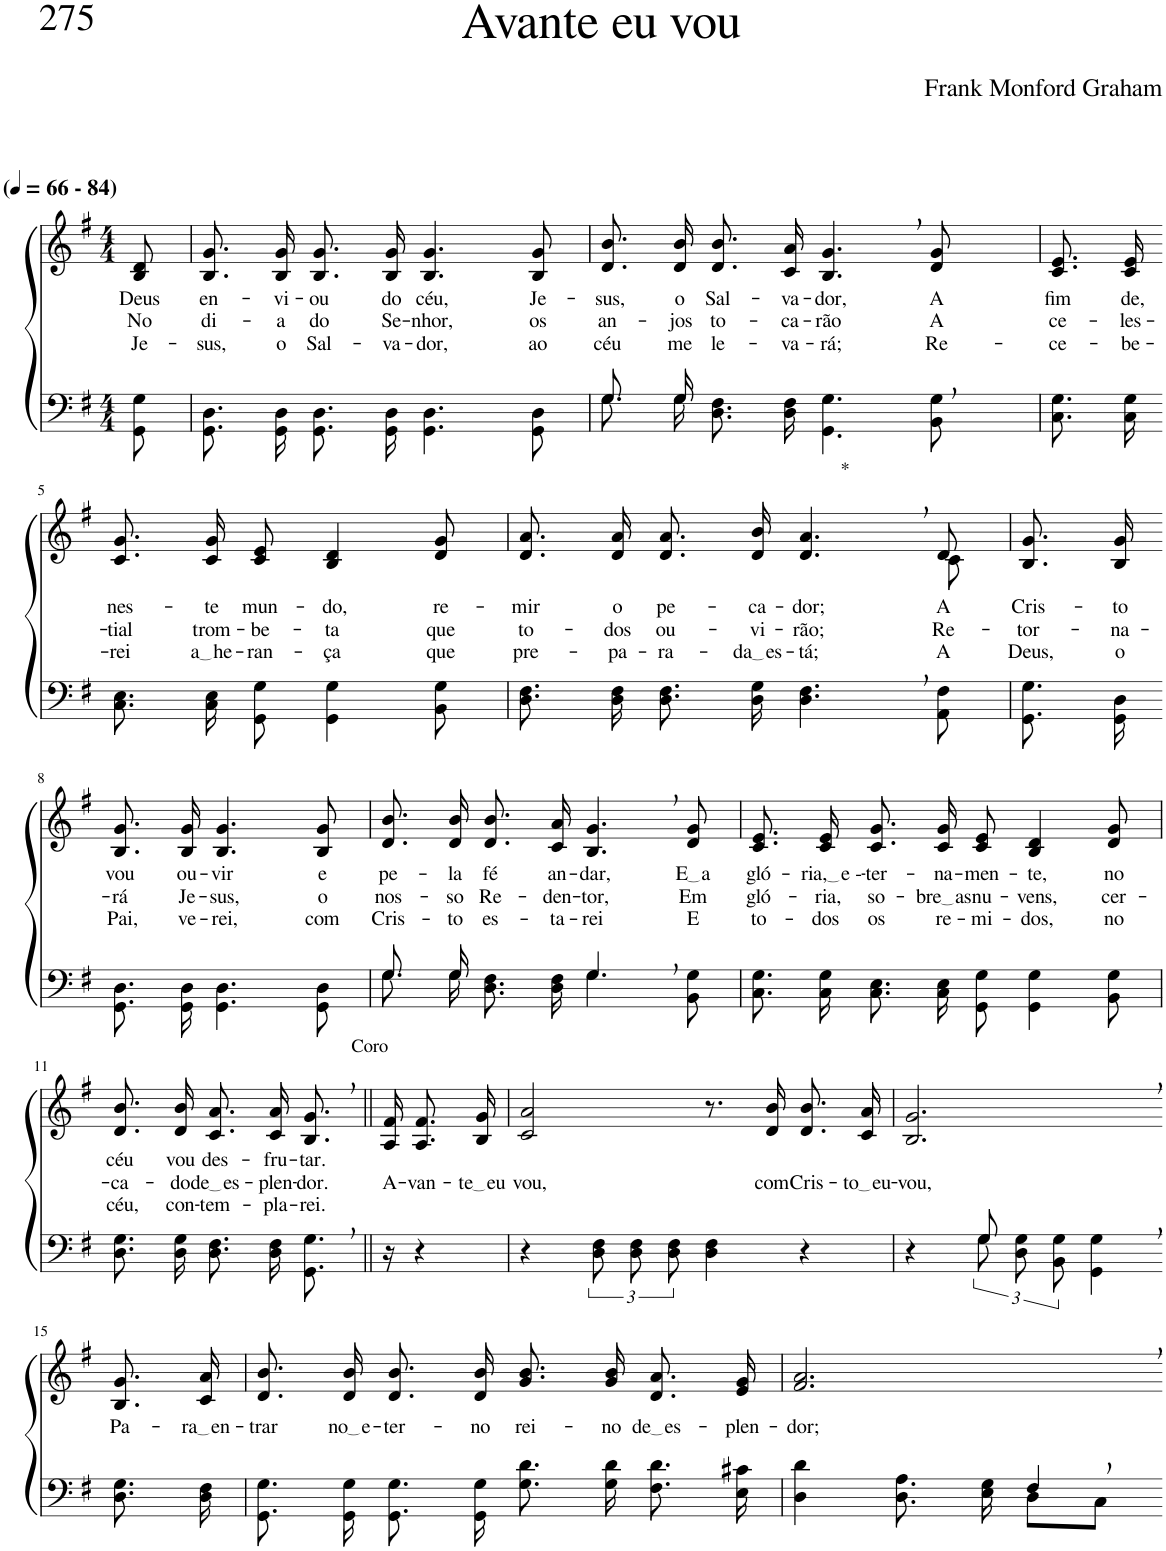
**kern	**kern	**text	**text	**text
*part2	*part1	*part1	*part1	*part1
*staff2	*staff1	*staff1	*staff1	*staff1
*I"Parte III e IV	*I"Parte I e II	*	*	*
*clefF4	*clefG2	*	*	*
*Trd-1c-2	*Trd-1c-2	*	*	*
*k[f#]	*k[f#]	*	*	*
*M4/4	*M4/4	*	*	*
*MM66	*MM66	*	*	*
=1	=1	=1	=1	=1
!	!LO:TX:a:B:t=(	!	!	!
!	!LO:TX:a:B:t=- 84)	!	!	!
!	!	!LO:LY:b	!LO:LY:b	!LO:LY:b
8GG\ 8G\	8B/ 8d/	Deus	No	Je-
=2	=2	=2	=2	=2
!	!	!LO:LY:b	!LO:LY:b	!LO:LY:b
8.GG\ 8.D\	8.B/ 8.g/L	en-	di-	-sus,
!	!	!LO:LY:b	!LO:LY:b	!LO:LY:b
16GG\ 16D\	16B/ 16g/Jk	-vi-	-a	o
!	!	!LO:LY:b	!LO:LY:b	!LO:LY:b
8.GG\ 8.D\	8.B/ 8.g/L	-ou	do	Sal-
!	!	!LO:LY:b	!LO:LY:b	!LO:LY:b
16GG\ 16D\	16B/ 16g/Jk	do	Se-	-va-
!	!	!LO:LY:b	!LO:LY:b	!LO:LY:b
4.GG\ 4.D\	4.B/ 4.g/	céu,	-nhor,	-dor,
!	!	!LO:LY:b	!LO:LY:b	!LO:LY:b
8GG\ 8D\	8B/ 8g/	Je-	os	ao
=3	=3	=3	=3	=3
*^	*	*	*	*
!	!	!	!LO:LY:b	!LO:LY:b	!LO:LY:b
8.G/	8.G\	8.d/ 8.b/L	-sus,	an-	céu
!	!	!	!LO:LY:b	!LO:LY:b	!LO:LY:b
16G/	16G\	16d/ 16b/Jk	o	-jos	me
!	!	!	!LO:LY:b	!LO:LY:b	!LO:LY:b
2.ryy	8.D\ 8.F#\	8.d/ 8.b/L	Sal-	to-	le-
!	!	!	!LO:LY:b	!LO:LY:b	!LO:LY:b
.	16D\ 16F#\	16c/ 16a/Jk	-va-	-ca-	-va-
!	!	!	!LO:LY:b	!LO:LY:b	!LO:LY:b
.	4.GG\ 4.G\	4.B/, 4.g/,	-dor,	-rão	-rá;
!	!	!	!LO:LY:b	!LO:LY:b	!LO:LY:b
.	8BB\ 8G\	8d/ 8g/	A	A	Re-
=4	=4	=4	=4	=4	=4
!	!	!	!LO:LY:b	!LO:LY:b	!LO:LY:b
*v	*v	*	*	*	*
8.C\ 8.G\	8.c/ 8.e/L	fim	ce-	-ce-
!	!	!LO:LY:b	!LO:LY:b	!LO:LY:b
16C\ 16G\	16c/ 16e/Jk	de,	-les-	-be-
!!LO:LB:g=z
=5-	=5-	=5-	=5-	=5-
!	!	!LO:LY:b	!LO:LY:b	!LO:LY:b
8.C\ 8.E\	8.c/ 8.g/L	nes-	-tial	-rei
!	!	!LO:LY:b	!LO:LY:b	!LO:LY:b
16C\ 16E\	16c/ 16g/Jk	-te	trom-	a he
!	!	!LO:LY:b	!LO:LY:b	!LO:LY:b
8GG\ 8G\	8c/ 8e/	mun-	-be-	-ran-
!	!	!LO:LY:b	!LO:LY:b	!LO:LY:b
4GG\ 4G\	4B/ 4d/	-do,	-ta	-ça
!	!	!LO:LY:b	!LO:LY:b	!LO:LY:b
8BB\ 8G\	8d/ 8g/	re-	que	que
=6	=6	=6	=6	=6
!	!	!LO:LY:b	!LO:LY:b	!LO:LY:b
*	*^	*	*	*
8.D\ 8.F#\	8.d/ 8.a/L	2..ryy	-mir	to-	pre-
!	!	!	!LO:LY:b	!LO:LY:b	!LO:LY:b
16D\ 16F#\	16d/ 16a/Jk	.	o	-dos	-pa-
!	!	!	!LO:LY:b	!LO:LY:b	!LO:LY:b
8.D\ 8.F#\	8.d/ 8.a/L	.	pe-	ou-	-ra-
!	!	!	!LO:LY:b	!LO:LY:b	!LO:LY:b
16D\ 16G\	16d/ 16b/Jk	.	-ca-	-vi-	da es
!	!LO:TX:a:t=*	!	!	!	!
!	!	!	!LO:LY:b	!LO:LY:b	!LO:LY:b
4.D\, 4.F#\,	4.d/, 4.a/,	.	-dor;	-rão;	-tá;
!	!	!	!	!LO:LY:b	!
!	!	!	!LO:LY:b	!	!LO:LY:b
8AA\ 8F#\	8d/	8c\	A	.	-A
=7	=7	=7	=7	=7	=7
!	!	!	!LO:LY:b	!LO:LY:b	!LO:LY:b
*	*v	*v	*	*	*
8.GG\ 8.G\	8.B/ 8.g/L	Cris-	-tor-	Deus,
!	!	!LO:LY:b	!LO:LY:b	!LO:LY:b
16GG\ 16D\	16B/ 16g/Jk	-to	-na-	o
!!LO:LB:g=z
=8-	=8-	=8-	=8-	=8-
!	!	!LO:LY:b	!LO:LY:b	!LO:LY:b
8.GG\ 8.D\	8.B/ 8.g/L	vou	-rá	Pai,
!	!	!LO:LY:b	!LO:LY:b	!LO:LY:b
16GG\ 16D\	16B/ 16g/Jk	ou-	Je-	ve-
!	!	!LO:LY:b	!LO:LY:b	!LO:LY:b
4.GG\ 4.D\	4.B/ 4.g/	-vir	-sus,	-rei,
!	!	!LO:LY:b	!LO:LY:b	!LO:LY:b
8GG\ 8D\	8B/ 8g/	e	o	com
=9	=9	=9	=9	=9
*^	*	*	*	*
!	!	!	!LO:LY:b	!LO:LY:b	!LO:LY:b
8.G/	8.G\	8.d/ 8.b/L	pe-	nos-	Cris-
!	!	!	!LO:LY:b	!LO:LY:b	!LO:LY:b
16G/	16G\	16d/ 16b/Jk	-la	-so	-to
!	!	!	!LO:LY:b	!LO:LY:b	!LO:LY:b
4ryy	8.D\ 8.F#\	8.d/ 8.b/L	fé	Re-	es-
!	!	!	!LO:LY:b	!LO:LY:b	!LO:LY:b
.	16D\ 16F#\	16c/ 16a/Jk	an-	-den-	-ta-
!	!	!	!LO:LY:b	!LO:LY:b	!LO:LY:b
4.G,/	4.G\	4.B/, 4.g/,	-dar,	-tor,	-rei
!	!	!	!LO:LY:b	!LO:LY:b	!LO:LY:b
8ryy	8BB\ 8G\	8d/ 8g/	E a	Em	E
=10	=10	=10	=10	=10	=10
!	!	!	!LO:LY:b	!LO:LY:b	!LO:LY:b
*v	*v	*	*	*	*
8.C\ 8.G\	8.c/ 8.e/L	gló-	gló-	to-
!	!	!LO:LY:b	!LO:LY:b	!LO:LY:b
16C\ 16G\	16c/ 16e/Jk	ria, e -	-ria,	-dos
!	!	!LO:LY:b	!LO:LY:b	!LO:LY:b
8.C\ 8.E\	8.c/ 8.g/L	-ter-	so-	os
!	!	!LO:LY:b	!LO:LY:b	!LO:LY:b
16C\ 16E\	16c/ 16g/Jk	-na-	bre as	re-
!	!	!LO:LY:b	!LO:LY:b	!LO:LY:b
8GG\ 8G\	8c/ 8e/	-men-	nu-	-mi-
!	!	!LO:LY:b	!LO:LY:b	!LO:LY:b
4GG\ 4G\	4B/ 4d/	-te,	-vens,	-dos,
!	!	!LO:LY:b	!LO:LY:b	!LO:LY:b
8BB\ 8G\	8d/ 8g/	no	cer-	no
!!LO:LB:g=z
=11	=11	=11	=11	=11
!	!	!LO:LY:b	!LO:LY:b	!LO:LY:b
8.D\ 8.G\	8.d/ 8.b/L	céu	-ca-	céu,
!	!	!LO:LY:b	!LO:LY:b	!LO:LY:b
16D\ 16G\	16d/ 16b/Jk	vou	-do	con-
!	!	!LO:LY:b	!LO:LY:b	!LO:LY:b
8.D\ 8.F#\	8.c/ 8.a/L	des-	de es	-tem-
!	!	!LO:LY:b	!LO:LY:b	!LO:LY:b
16D\ 16F#\	16c/ 16a/Jk	-fru-	-plen-	-pla-
!	!LO:TX:a:t=Coro	!	!	!
!	!	!LO:LY:b	!LO:LY:b	!LO:LY:b
8.GG\, 8.G\,	8.B/, 8.g/,	-tar.	-dor.	-rei.
=12||	=12||	=12||	=12||	=12||
!	!	!	!LO:LY:b	!
16r	16A/ 16f#/	.	A-	.
!	!	!	!LO:LY:b	!
4r	8.A/ 8.f#/L	.	-van-	.
!	!	!	!LO:LY:b	!
.	16B/ 16g/Jk	.	te eu	.
=13	=13	=13	=13	=13
!	!	!	!LO:LY:b	!
4r	2c/ 2a/	.	vou,	.
12D\ 12F#\	.	.	.	.
12D\ 12F#\	.	.	.	.
12D\ 12F#\	.	.	.	.
4D\ 4F#\	8.r	.	.	.
!	!	!	!LO:LY:b	!
.	16d/ 16b/	.	com	.
!	!	!	!LO:LY:b	!
4r	8.d/ 8.b/L	.	Cris-	.
!	!	!	!LO:LY:b	!
.	16c/ 16a/Jk	.	to eu	.
=14	=14	=14	=14	=14
*^	*	*	*	*
!	!	!	!	!LO:LY:b	!
4r	4ryy	2.B/, 2.g/,	.	-vou,	.
8G/	12G\	.	.	.	.
.	12D\ 12G\	.	.	.	.
4.ryy	.	.	.	.	.
.	12BB\ 12G\	.	.	.	.
.	4GG\ 4G\	.	.	.	.
!!LO:LB:g=z
=15-	=15-	=15-	=15-	=15-	=15-
!	!	!	!LO:LY:b	!	!
*v	*v	*	*	*	*
8.D\ 8.G\	8.B/ 8.g/L	Pa-	.	.
!	!	!LO:LY:b	!	!
16D\ 16F#\	16c/ 16a/Jk	ra en	.	.
=16	=16	=16	=16	=16
!	!	!LO:LY:b	!	!
8.GG\ 8.G\	8.d/ 8.b/L	-trar	.	.
!	!	!LO:LY:b	!	!
16GG\ 16G\	16d/ 16b/Jk	no e	.	.
!	!	!LO:LY:b	!	!
8.GG\ 8.G\	8.d/ 8.b/L	-ter-	.	.
!	!	!LO:LY:b	!	!
16GG\ 16G\	16d/ 16b/Jk	-no	.	.
!	!	!LO:LY:b	!	!
8.G\ 8.d\	8.g/ 8.b/L	rei-	.	.
!	!	!LO:LY:b	!	!
16G\ 16d\	16g/ 16b/Jk	-no	.	.
!	!	!LO:LY:b	!	!
8.F#\ 8.d\	8.d/ 8.a/L	de es	.	.
!	!	!LO:LY:b	!	!
16E\ 16c#X\	16e/ 16g/Jk	-plen-	.	.
=17	=17	=17	=17	=17
*^	*	*	*	*
!	!	!	!LO:LY:b	!	!
2ryy	4D\ 4d\	2.f#/, 2.a/,	-dor;	.	.
.	8.D\ 8.A\	.	.	.	.
.	16E\ 16G\	.	.	.	.
4F#,/	8D\L	.	.	.	.
.	8C\J	.	.	.	.
*v	*v	*	*	*	*
=-	=-	=-	=-	=-
*-	*-	*-	*-	*-
